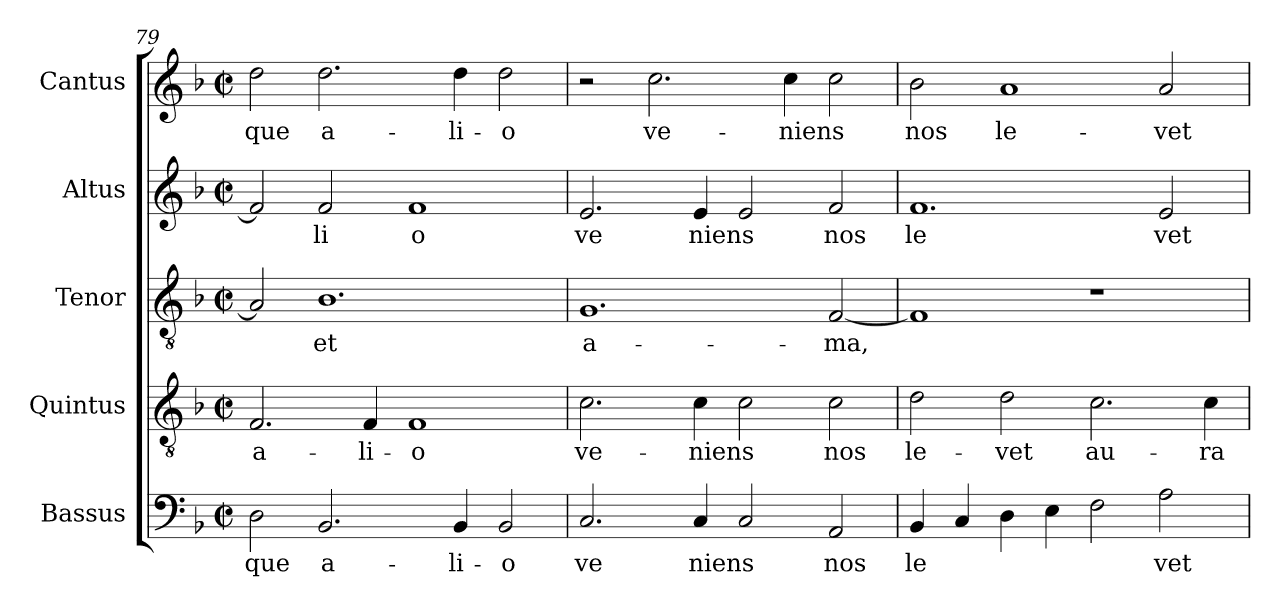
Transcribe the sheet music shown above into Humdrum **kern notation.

**kern	**text	**kern	**text	**kern	**text	**kern	**text	**kern	**text
*part5	*part5	*part4	*part4	*part3	*part3	*part2	*part2	*part1	*part1
*staff5	*staff5	*staff4	*staff4	*staff3	*staff3	*staff2	*staff2	*staff1	*staff1
*I"Bassus	*	*I"Quintus	*	*I"Tenor	*	*I"Altus	*	*I"Cantus	*
*clefF4	*	*clefGv2	*	*clefGv2	*	*clefG2	*	*clefG2	*
*k[b-]	*	*k[b-]	*	*k[b-]	*	*k[b-]	*	*k[b-]	*
*F:	*	*F:	*	*F:	*	*F:	*	*F:	*
*M2/2	*	*M2/2	*	*M2/2	*	*M2/2	*	*M2/2	*
*met(c|)	*	*met(c|)	*	*met(c|)	*	*met(c|)	*	*met(c|)	*
=79	=79	=79	=79	=79	=79	=79	=79	=79	=79
!	!LO:LY:b:cj	!	!LO:LY:b:cj	!	!	!	!	!	!LO:LY:b:cj
2D\	-que	2.F/	a-	2A/]	.	2f/]	.	2dd\	-que
!	!LO:LY:b:cj	!	!	!	!LO:LY:b:cj	!	!LO:LY:b:cj	!	!LO:LY:b:cj
2.BB-/	a-	.	.	1.B-	et	2f/	li	2.dd\	a-
!	!	!	!LO:LY:b:cj	!	!	!	!	!	!
.	.	4F/	-li-	.	.	.	.	.	.
!	!	!	!LO:LY:b:cj	!	!	!	!LO:LY:b:cj	!	!
.	.	1F	-o	.	.	1f	o	.	.
!	!LO:LY:b:cj	!	!	!	!	!	!	!	!LO:LY:b:cj
4BB-/	-li-	.	.	.	.	.	.	4dd\	-li-
!	!LO:LY:b:cj	!	!	!	!	!	!	!	!LO:LY:b:cj
2BB-/	-o	.	.	.	.	.	.	2dd\	-o
!!LO:LB:g=z
=80	=80	=80	=80	=80	=80	=80	=80	=80	=80
!	!LO:LY:b:cj	!	!LO:LY:b:cj	!	!LO:LY:b:cj	!	!LO:LY:b:cj	!	!
2.C/	ve	2.c\	ve-	1.G	a-	2.e/	ve	2r	.
!	!	!	!	!	!	!	!	!	!LO:LY:b:cj
.	.	.	.	.	.	.	.	2.cc\	ve-
!	!LO:LY:b	!	!LO:LY:b	!	!	!	!LO:LY:b	!	!
4C/	niens	4c\	-niens	.	.	4e/	niens	.	.
2C/	.	2c\	.	.	.	2e/	.	.	.
!	!	!	!	!	!	!	!	!	!LO:LY:b
.	.	.	.	.	.	.	.	4cc\	-niens
!	!LO:LY:b:cj	!	!LO:LY:b:cj	!	!LO:LY:b	!	!LO:LY:b:cj	!	!
2AA/	nos	2c\	nos	[<2F/	-ma,	2f/	nos	2cc\	.
=81	=81	=81	=81	=81	=81	=81	=81	=81	=81
!	!LO:LY:b:cj	!	!LO:LY:b:cj	!	!	!	!LO:LY:b:cj	!	!LO:LY:b:cj
4BB-/	le	2d\	le-	1F]	.	1.f	le	2b-\	nos
4C/	.	.	.	.	.	.	.	.	.
!	!	!	!LO:LY:b:cj	!	!	!	!	!	!LO:LY:b:cj
4D\	.	2d\	-vet	.	.	.	.	1a	le-
4E\	.	.	.	.	.	.	.	.	.
!	!	!	!LO:LY:b:cj	!	!	!	!	!	!
2F\	.	2.c\	au-	1r	.	.	.	.	.
!	!LO:LY:b:cj	!	!	!	!	!	!LO:LY:b:cj	!	!LO:LY:b:cj
2A\	vet	.	.	.	.	2e/	vet	2a/	-vet
!	!	!	!LO:LY:b:cj	!	!	!	!	!	!
.	.	4c\	-ra	.	.	.	.	.	.
=	=	=	=	=	=	=	=	=	=
*-	*-	*-	*-	*-	*-	*-	*-	*-	*-
